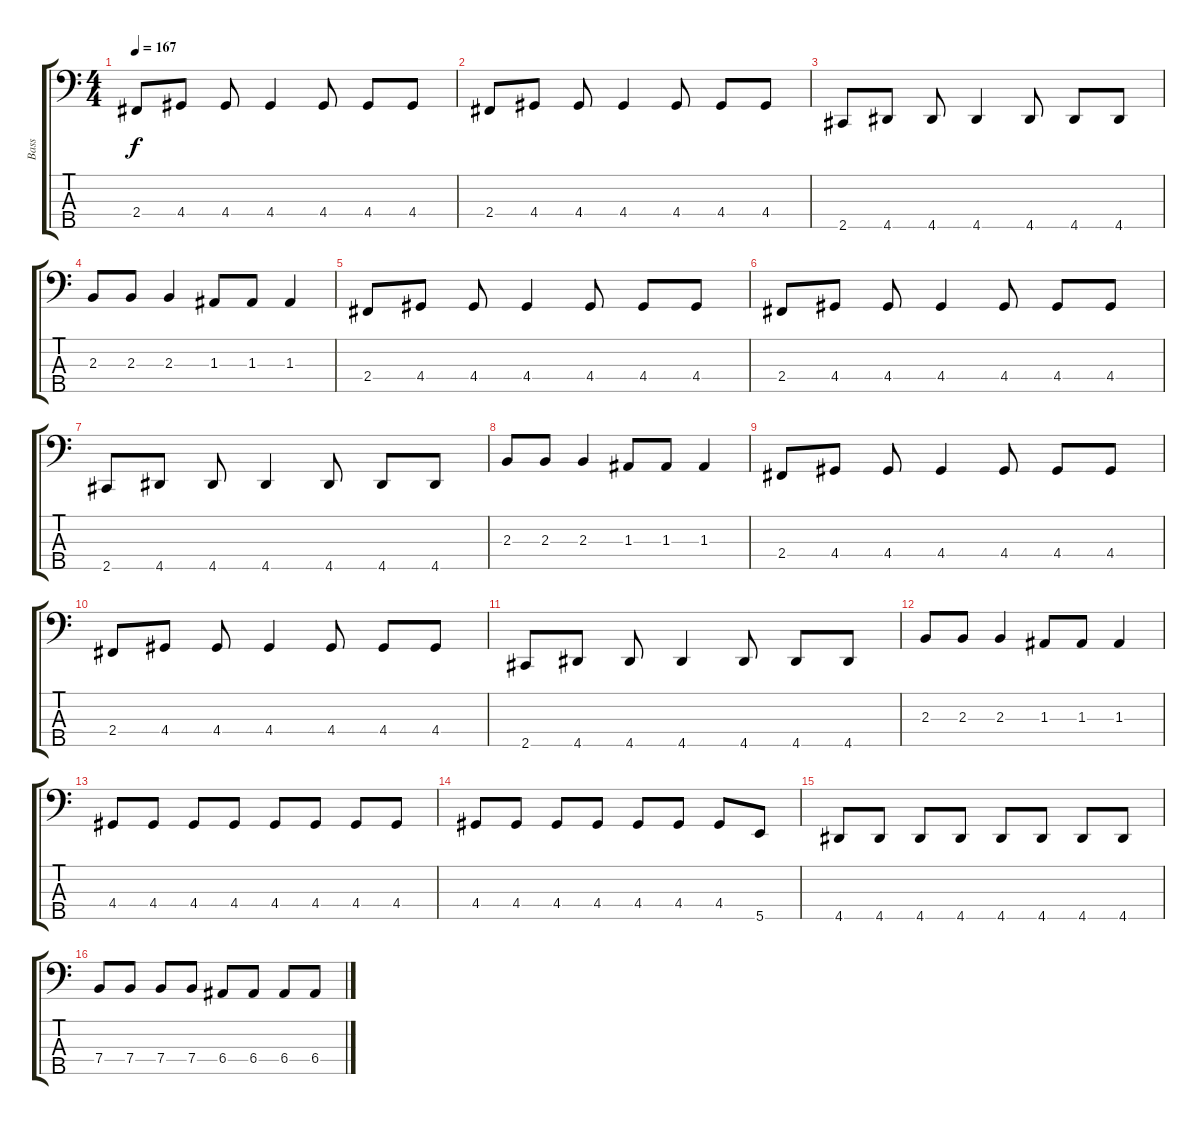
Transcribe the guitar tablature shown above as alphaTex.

\track ("Bass" "Bass") {instrument electricbassfinger}
\staff {score tabs}
\tuning (G2 D2 A1 E1 B0) {hide}
\ts (4 4)
\tempo 167
\clef f4
\ks c
2.4.8{dy f} 4.4.8 4.4.8 4.4.4 4.4.8 4.4.8 4.4.8 |
2.4.8 4.4.8 4.4.8 4.4.4 4.4.8 4.4.8 4.4.8 |
2.5.8 4.5.8 4.5.8 4.5.4 4.5.8 4.5.8 4.5.8 |
2.3.8 2.3.8 2.3.4 1.3.8 1.3.8 1.3.4 |
2.4.8 4.4.8 4.4.8 4.4.4 4.4.8 4.4.8 4.4.8 |
2.4.8 4.4.8 4.4.8 4.4.4 4.4.8 4.4.8 4.4.8 |
2.5.8 4.5.8 4.5.8 4.5.4 4.5.8 4.5.8 4.5.8 |
2.3.8 2.3.8 2.3.4 1.3.8 1.3.8 1.3.4 |
2.4.8 4.4.8 4.4.8 4.4.4 4.4.8 4.4.8 4.4.8 |
2.4.8 4.4.8 4.4.8 4.4.4 4.4.8 4.4.8 4.4.8 |
2.5.8 4.5.8 4.5.8 4.5.4 4.5.8 4.5.8 4.5.8 |
2.3.8 2.3.8 2.3.4 1.3.8 1.3.8 1.3.4 |
4.4.8 4.4.8 4.4.8 4.4.8 4.4.8 4.4.8 4.4.8 4.4.8 |
4.4.8 4.4.8 4.4.8 4.4.8 4.4.8 4.4.8 4.4.8 5.5.8 |
4.5.8 4.5.8 4.5.8 4.5.8 4.5.8 4.5.8 4.5.8 4.5.8 |
7.4.8 7.4.8 7.4.8 7.4.8 6.4.8 6.4.8 6.4.8 6.4.8
